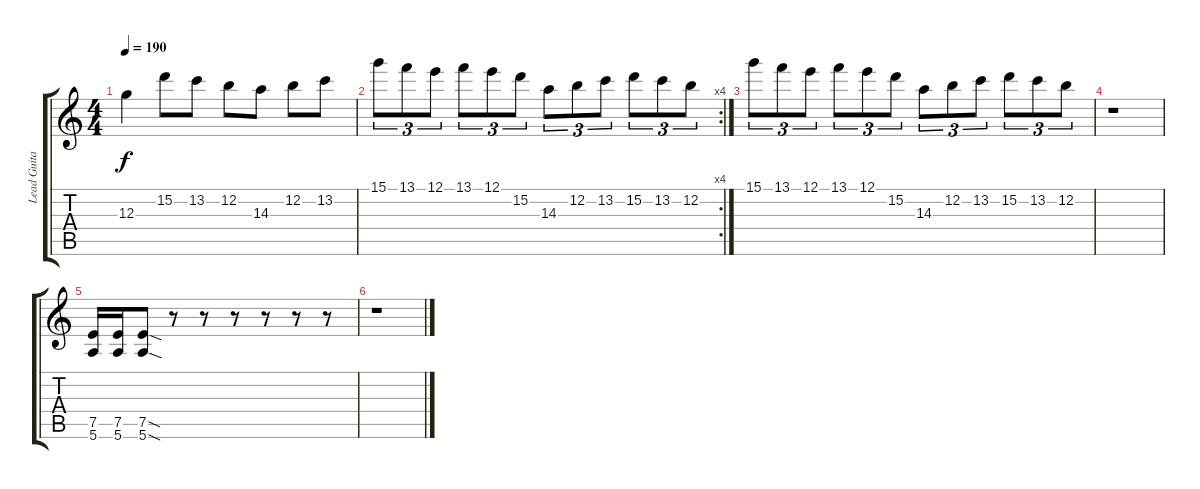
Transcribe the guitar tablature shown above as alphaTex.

\track ("Lead Guitar" "Lead Guita") {instrument distortionguitar}
\staff {score tabs}
\tuning (E4 B3 G3 D3 A2 E2) {hide}
\ts (4 4)
\tempo 190
\clef g2
\ks c
12.3.4{dy f} 15.2.8 13.2.8 12.2.8 14.3.8 12.2.8 13.2.8 |
\rc 4
15.1.8{tu (3 2)} 13.1.8{tu (3 2)} 12.1.8{tu (3 2)} 13.1.8{tu (3 2)} 12.1.8{tu (3 2)} 15.2.8{tu (3 2)} 14.3.8{tu (3 2)} 12.2.8{tu (3 2)} 13.2.8{tu (3 2)} 15.2.8{tu (3 2)} 13.2.8{tu (3 2)} 12.2.8{tu (3 2)} |
15.1.8{tu (3 2)} 13.1.8{tu (3 2)} 12.1.8{tu (3 2)} 13.1.8{tu (3 2)} 12.1.8{tu (3 2)} 15.2.8{tu (3 2)} 14.3.8{tu (3 2)} 12.2.8{tu (3 2)} 13.2.8{tu (3 2)} 15.2.8{tu (3 2)} 13.2.8{tu (3 2)} 12.2.8{tu (3 2)} |
r.1 |
(7.5 5.6).16 (7.5 5.6).16 (7.5{sod} 5.6{sod}).8 r.8 r.8 r.8 r.8 r.8 r.8 |
r.1
